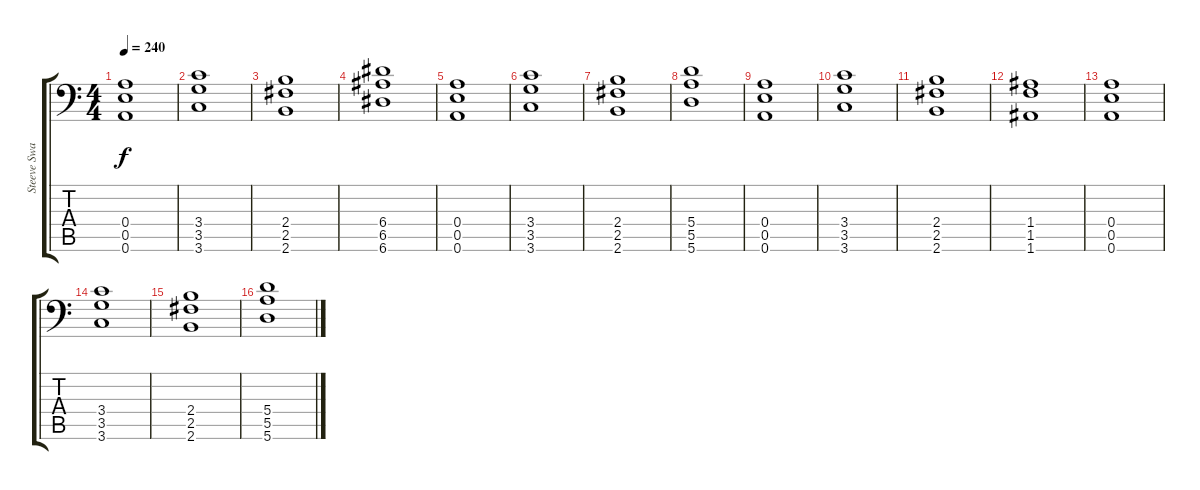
\track ("Steeve Swanson - Guitar" "Steeve Swa") {instrument distortionguitar}
\staff {score tabs}
\tuning (B3 Gb3 D3 A2 E2 A1) {hide}
\ts (4 4)
\tempo 240
\clef f4
\ks c
(0.4 0.5 0.6).1{dy f volume 16 balance 8 instrument distortionguitar} |
(3.4 3.5 3.6).1 |
(2.4 2.5 2.6).1 |
(6.4 6.5 6.6).1 |
(0.4 0.5 0.6).1{volume 16 balance 8 instrument distortionguitar} |
(3.4 3.5 3.6).1 |
(2.4 2.5 2.6).1 |
(5.4 5.5 5.6).1 |
(0.4 0.5 0.6).1{volume 16 balance 8 instrument distortionguitar} |
(3.4 3.5 3.6).1 |
(2.4 2.5 2.6).1 |
(1.4 1.5 1.6).1 |
(0.4 0.5 0.6).1{volume 16 balance 8 instrument distortionguitar} |
(3.4 3.5 3.6).1 |
(2.4 2.5 2.6).1 |
(5.4 5.5 5.6).1
